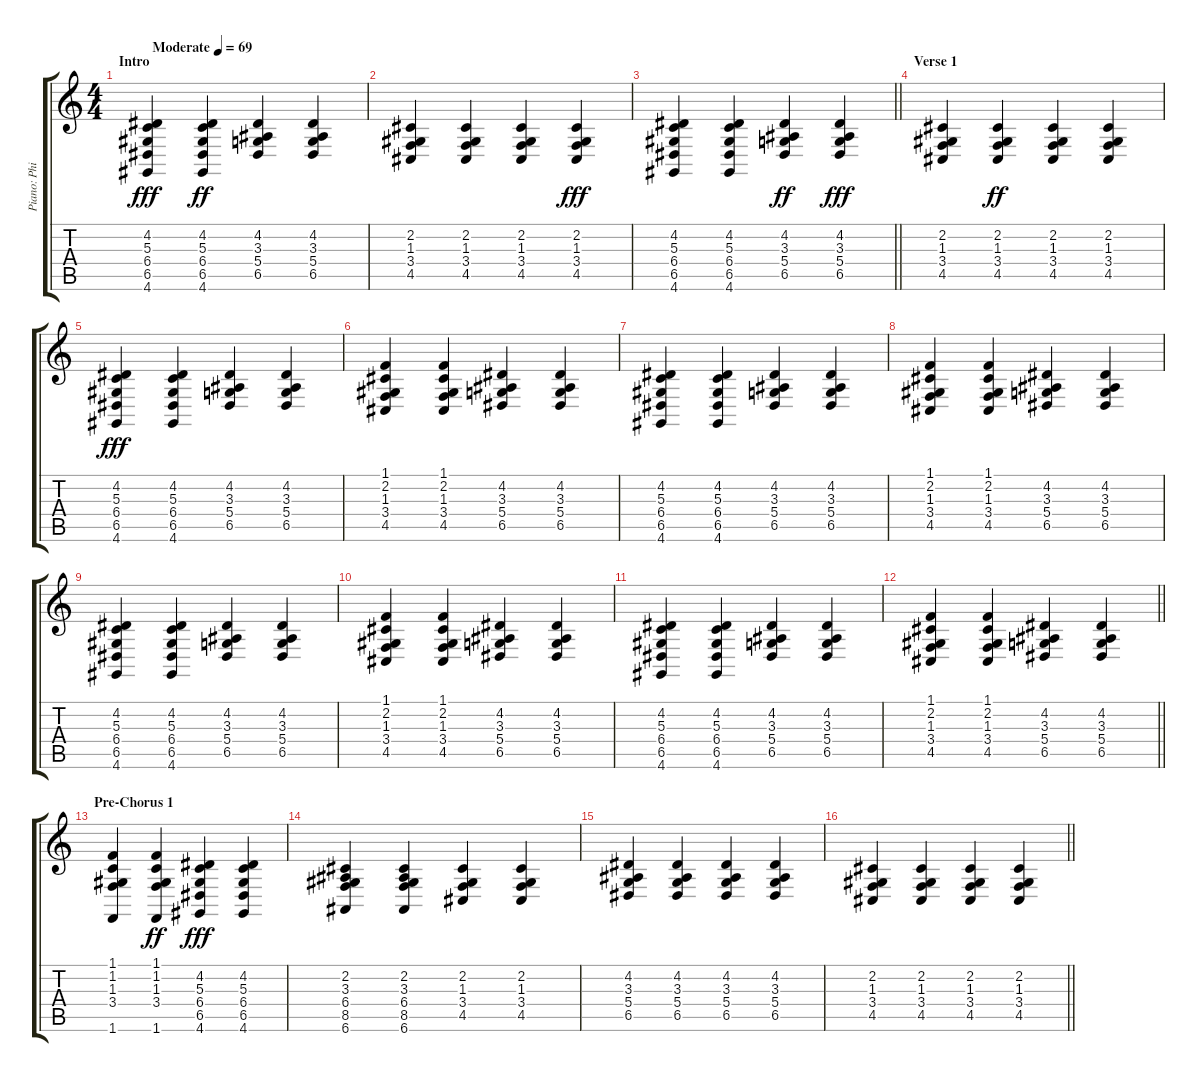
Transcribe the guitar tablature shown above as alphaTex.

\track ("Piano: Phillip Ashley" "Piano: Phi") {instrument electricgrandpiano}
\staff {score tabs}
\tuning (E4 B3 G3 D3 A2 E2) {hide}
\ts (4 4)
\section ("" "Intro")
\tempo (69 "Moderate")
\clef g2
\ks c
(4.2 5.3 6.4 6.5 4.6).4{dy fff instrument electricgrandpiano} (4.2 5.3 6.4 6.5 4.6).4{dy ff} (4.2 3.3 5.4 6.5).4 (4.2 3.3 5.4 6.5).4 |
(2.2 1.3 3.4 4.5).4 (2.2 1.3 3.4 4.5).4 (2.2 1.3 3.4 4.5).4 (2.2 1.3 3.4 4.5).4{dy fff} |
\barLineRight lightlight
(4.2 5.3 6.4 6.5 4.6).4 (4.2 5.3 6.4 6.5 4.6).4 (4.2 3.3 5.4 6.5).4{dy ff} (4.2 3.3 5.4 6.5).4{dy fff} |
\section ("" "Verse 1")
(2.2 1.3 3.4 4.5).4 (2.2 1.3 3.4 4.5).4{dy ff} (2.2 1.3 3.4 4.5).4 (2.2 1.3 3.4 4.5).4 |
(4.2 5.3 6.4 6.5 4.6).4{dy fff} (4.2 5.3 6.4 6.5 4.6).4 (4.2 3.3 5.4 6.5).4 (4.2 3.3 5.4 6.5).4 |
(1.1 2.2 1.3 3.4 4.5).4 (1.1 2.2 1.3 3.4 4.5).4 (4.2 3.3 5.4 6.5).4 (4.2 3.3 5.4 6.5).4 |
(4.2 5.3 6.4 6.5 4.6).4 (4.2 5.3 6.4 6.5 4.6).4 (4.2 3.3 5.4 6.5).4 (4.2 3.3 5.4 6.5).4 |
(1.1 2.2 1.3 3.4 4.5).4 (1.1 2.2 1.3 3.4 4.5).4 (4.2 3.3 5.4 6.5).4 (4.2 3.3 5.4 6.5).4 |
(4.2 5.3 6.4 6.5 4.6).4 (4.2 5.3 6.4 6.5 4.6).4 (4.2 3.3 5.4 6.5).4 (4.2 3.3 5.4 6.5).4 |
(1.1 2.2 1.3 3.4 4.5).4 (1.1 2.2 1.3 3.4 4.5).4 (4.2 3.3 5.4 6.5).4 (4.2 3.3 5.4 6.5).4 |
(4.2 5.3 6.4 6.5 4.6).4 (4.2 5.3 6.4 6.5 4.6).4 (4.2 3.3 5.4 6.5).4 (4.2 3.3 5.4 6.5).4 |
\barLineRight lightlight
(1.1 2.2 1.3 3.4 4.5).4 (1.1 2.2 1.3 3.4 4.5).4 (4.2 3.3 5.4 6.5).4 (4.2 3.3 5.4 6.5).4 |
\section ("" "Pre-Chorus 1")
(1.1 1.2 1.3 3.4 1.6).4 (1.1 1.2 1.3 3.4 1.6).4{dy ff} (4.2 5.3 6.4 6.5 4.6).4{dy fff} (4.2 5.3 6.4 6.5 4.6).4 |
(2.2 3.3 6.4 8.5 6.6).4 (2.2 3.3 6.4 8.5 6.6).4 (2.2 1.3 3.4 4.5).4 (2.2 1.3 3.4 4.5).4 |
(4.2 3.3 5.4 6.5).4 (4.2 3.3 5.4 6.5).4 (4.2 3.3 5.4 6.5).4 (4.2 3.3 5.4 6.5).4 |
\barLineRight lightlight
(2.2 1.3 3.4 4.5).4 (2.2 1.3 3.4 4.5).4 (2.2 1.3 3.4 4.5).4 (2.2 1.3 3.4 4.5).4
